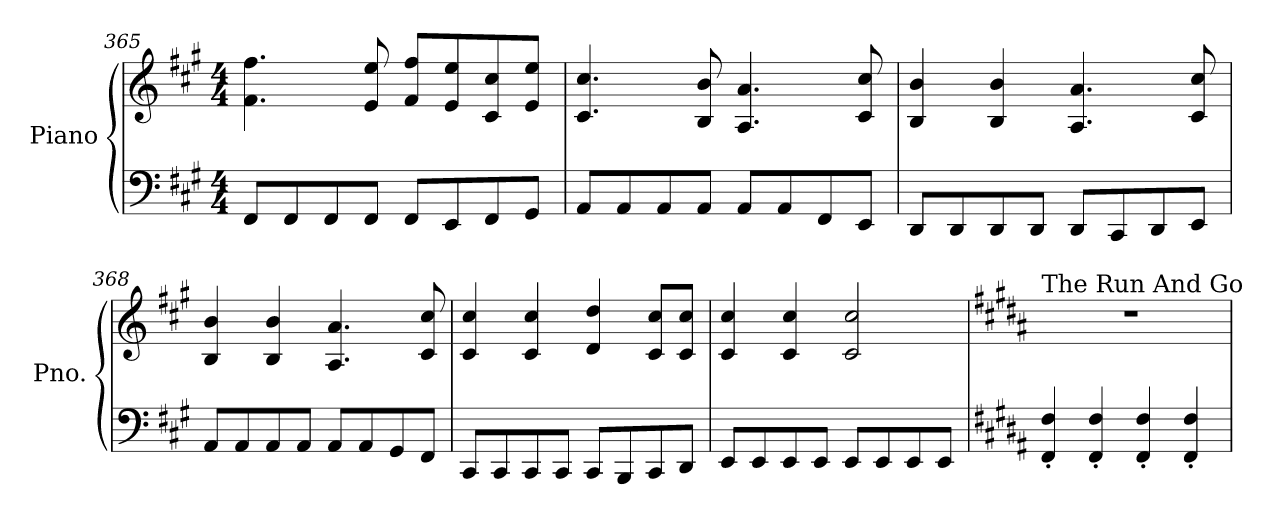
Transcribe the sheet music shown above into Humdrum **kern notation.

**kern	**kern
*part1	*part1
*staff2	*staff1
*I"Piano	*
*I'Pno.	*
*clefF4	*clefG2
*k[f#c#g#]	*k[f#c#g#]
*M4/4	*M4/4
=365	=365
8FF#/L	4.f#\ 4.ff#\
8FF#/	.
8FF#/	.
8FF#/J	8e/ 8ee/
8FF#/L	8f#/ 8ff#/L
8EE/	8e/ 8ee/
8FF#/	8c#/ 8cc#/
8GG#/J	8e/ 8ee/J
=366	=366
8AA/L	4.c#/ 4.cc#/
8AA/	.
8AA/	.
8AA/J	8B/ 8b/
8AA/L	4.A/ 4.a/
8AA/	.
8FF#/	.
8EE/J	8c#/ 8cc#/
!!LO:LB:g=z
=367	=367
8DD/L	4B/ 4b/
8DD/	.
8DD/	4B/ 4b/
8DD/J	.
8DD/L	4.A/ 4.a/
8CC#/	.
8DD/	.
8EE/J	8c#/ 8cc#/
=368	=368
8AA/L	4B/ 4b/
8AA/	.
8AA/	4B/ 4b/
8AA/J	.
8AA/L	4.A/ 4.a/
8AA/	.
8GG#/	.
8FF#/J	8c#/ 8cc#/
=369	=369
8CC#/L	4c#/ 4cc#/
8CC#/	.
8CC#/	4c#/ 4cc#/
8CC#/J	.
8CC#/L	4d/ 4dd/
8BBB/	.
8CC#/	8c#/ 8cc#/L
8DD/J	8c#/ 8cc#/J
!!LO:LB:g=z
=370	=370
8EE/L	4c#/ 4cc#/
8EE/	.
8EE/	4c#/ 4cc#/
8EE/J	.
8EE/L	2c#/ 2cc#/
8EE/	.
8EE/	.
8EE/J	.
=371	=371
*k[f#c#g#d#a#]	*k[f#c#g#d#a#]
*	*MM120
!	!LO:TX:a:t=The Run And Go
4FF#/' 4F#/'	1r
4FF#/' 4F#/'	.
4FF#/' 4F#/'	.
4FF#/' 4F#/'	.
=	=
*-	*-
